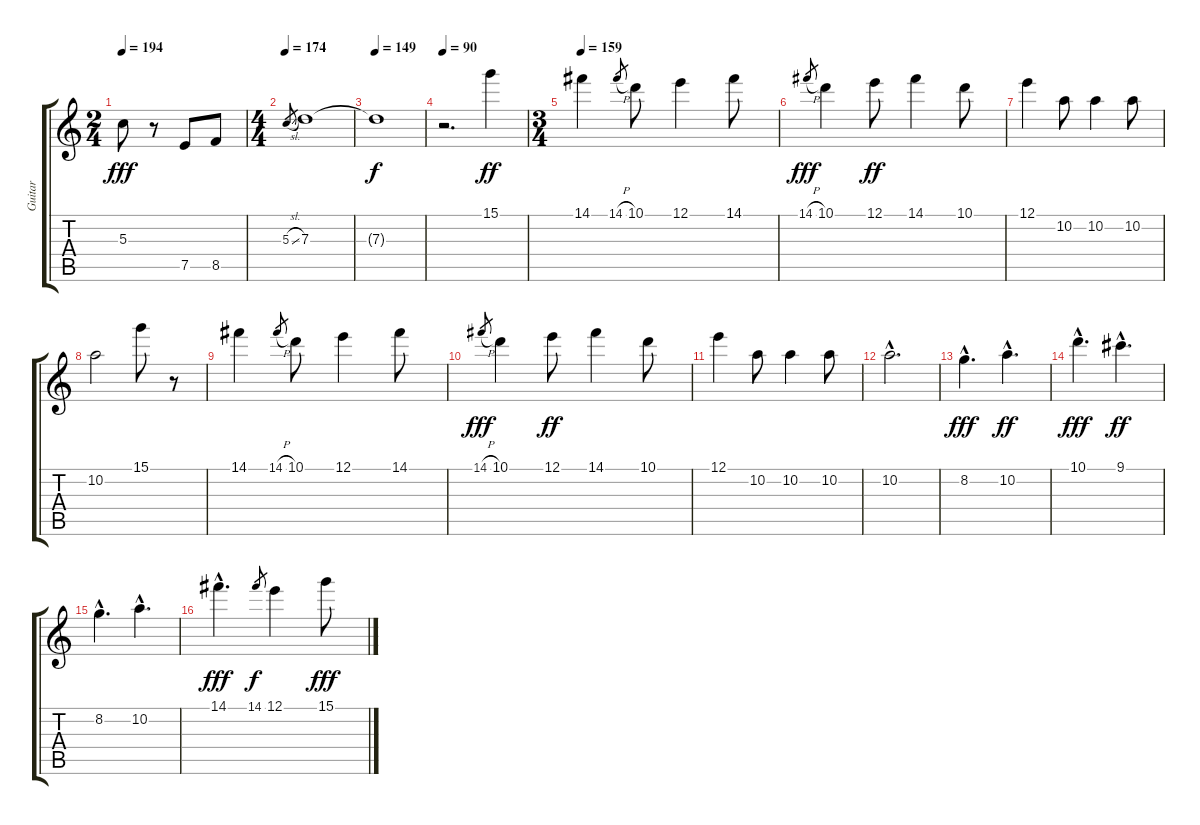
\track ("Guitar" "Guitar") {instrument distortionguitar}
\staff {score tabs}
\tuning (E4 B3 G3 D3 A2 E2) {hide}
\ts (2 4)
\tempo 194
\clef g2
\ks c
5.3.8{dy fff} r.8 7.5.8 8.5.8 |
\ts (4 4)
\tempo 174
5.3{sl}.8{gr} 7.3.1 |
\tempo 149
7.3{t}.1{dy f} |
\tempo 90
r.2{d} 15.1.4{dy ff balance 8 instrument electricguitarjazz} |
\ts (3 4)
\tempo 159
14.1.4 14.1{h}.8{gr} 10.1.8 12.1.4 14.1.8 |
14.1{h}.8{gr dy fff} 10.1.4 12.1.8{dy ff} 14.1.4 10.1.8 |
12.1.4 10.2.8 10.2.4 10.2.8 |
10.2.2 15.1.8 r.8 |
14.1.4 14.1{h}.8{gr} 10.1.8 12.1.4 14.1.8 |
14.1{h}.8{gr dy fff} 10.1.4 12.1.8{dy ff} 14.1.4 10.1.8 |
12.1.4 10.2.8 10.2.4 10.2.8 |
10.2{hac}.2{d} |
8.2{hac}.4{d dy fff} 10.2{hac}.4{d dy ff} |
10.1{hac}.4{d dy fff} 9.1{hac}.4{d dy ff} |
8.2{hac}.4{d} 10.2{hac}.4{d} |
14.1{hac}.4{d dy fff} 14.1.8{gr dy f} 12.1.4 15.1.8{dy fff}
